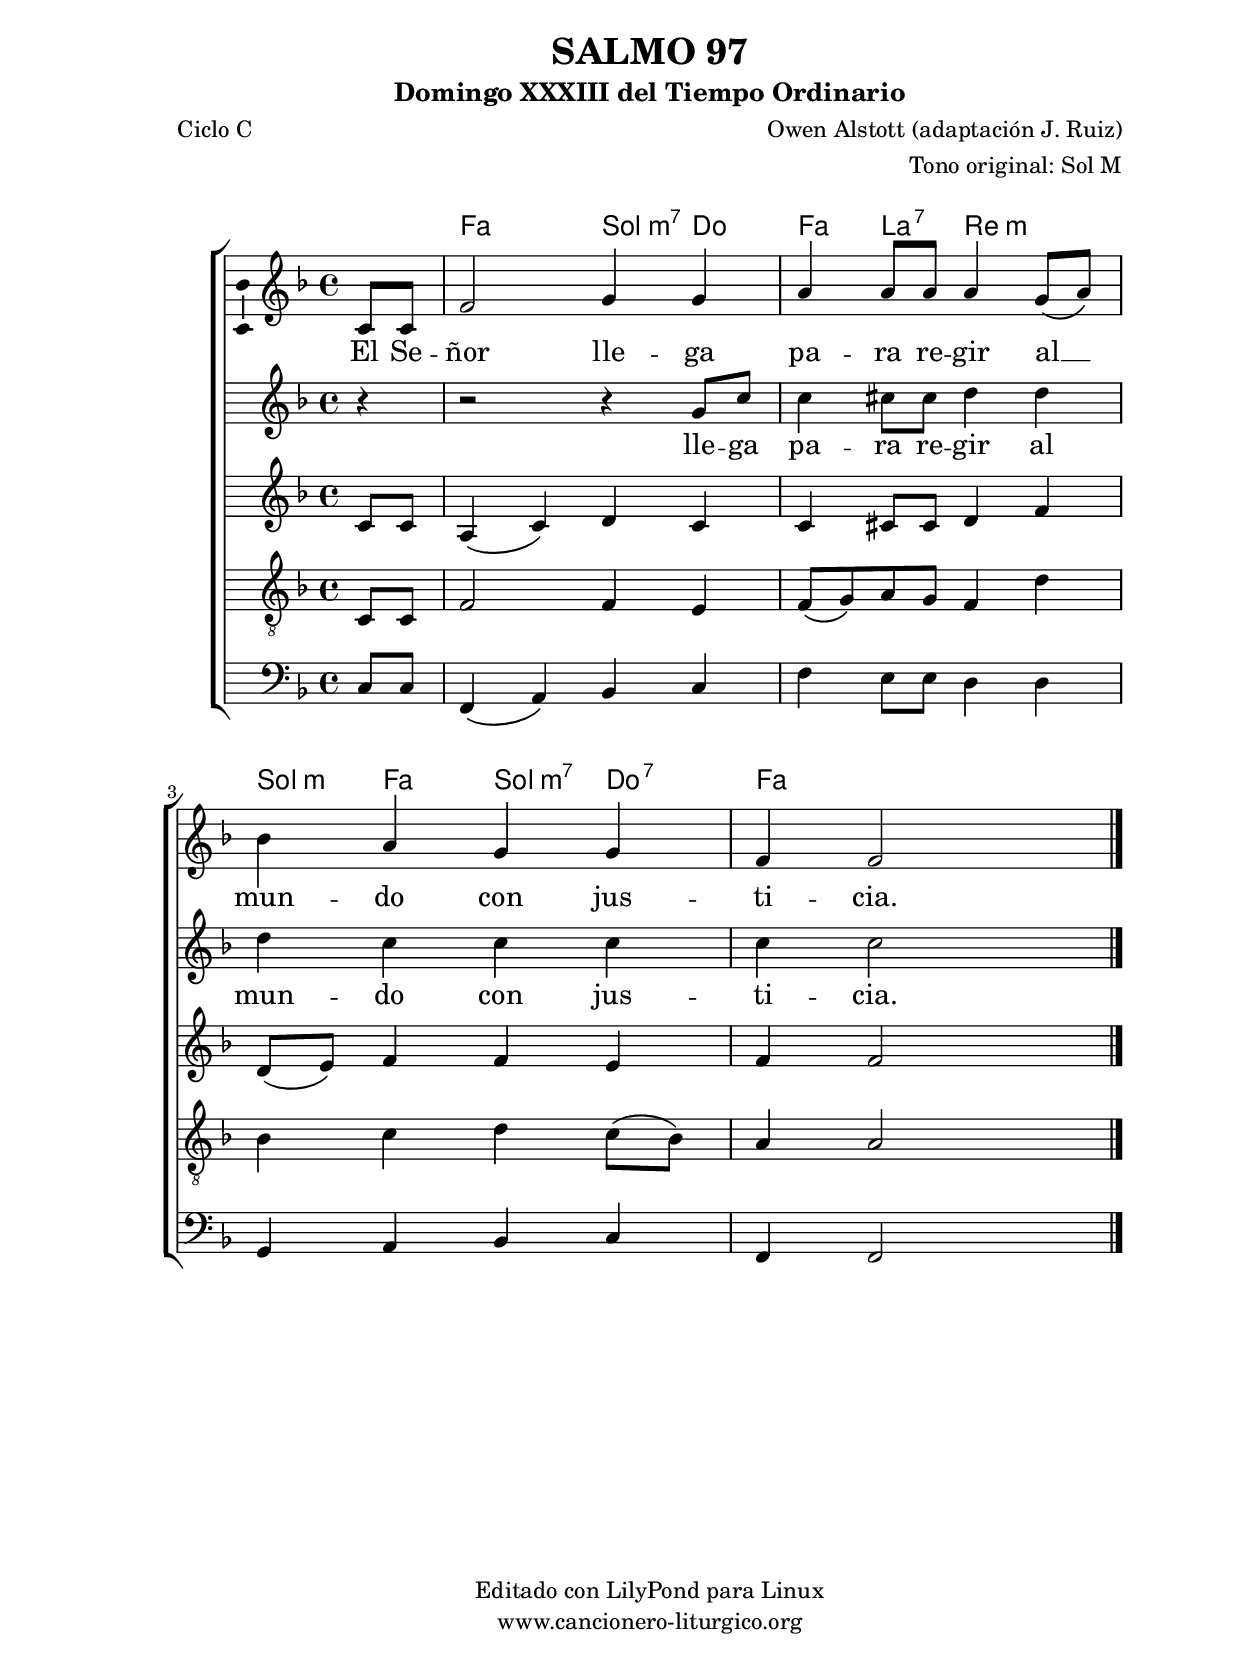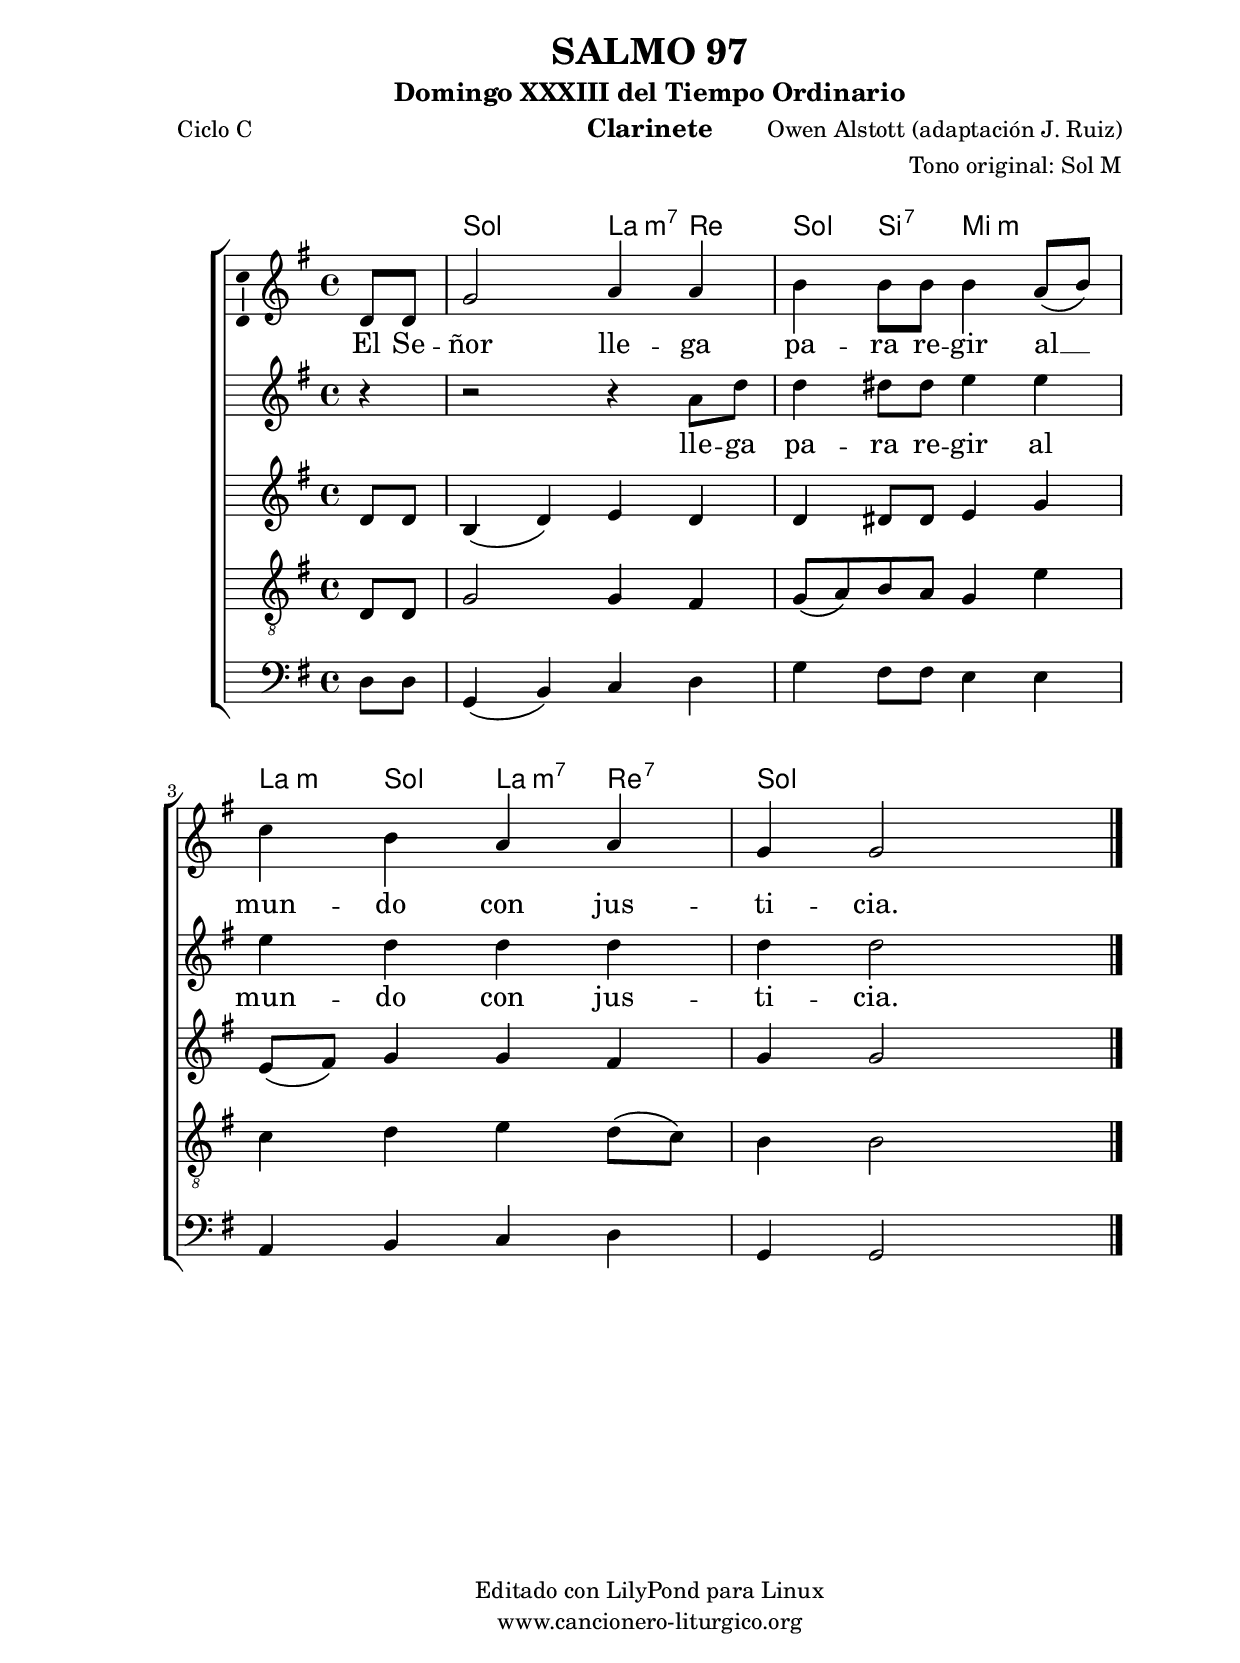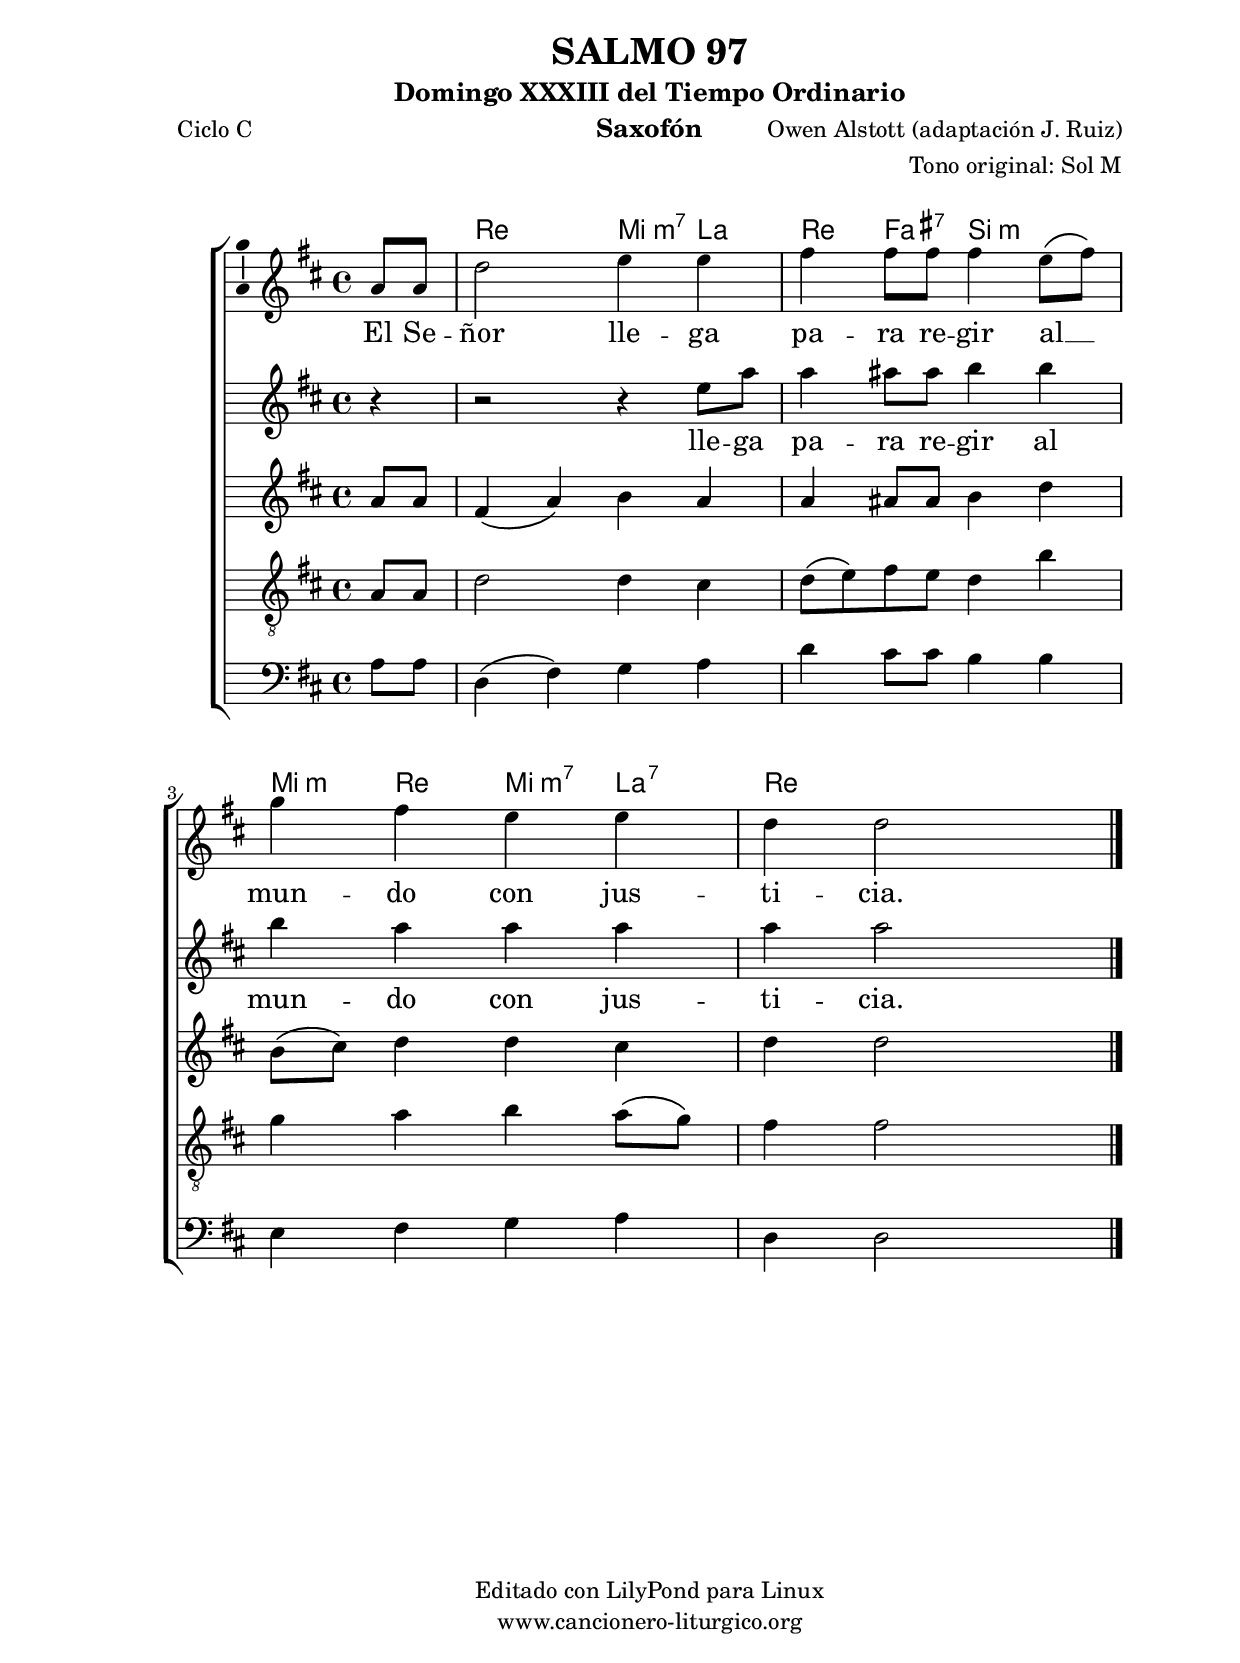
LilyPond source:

%
%para convertir .midi en .wav:
%timidity filename.midi -Ow -o finename.wav
%
%
%Para convertir de .wav a .mp3:
%lame -h -m j filename.wav
%
%
%para escuchar el midi:
%timidity nombrefichero.midi
%


%versión de lilypond para la que se ha escrito esta partitura:
\version "2.16.0"

	%Tamaño papel
	#(set-default-paper-size "a4")
	%Tamaño partitura
	#(set-global-staff-size 20)
	%No responde al pulsar sobre una nota
	#(ly:set-option 'point-and-click #f)

%parámetros del encabezamiento:
\header {
	title = "SALMO 97"
	subtitle = "Domingo XXXIII del Tiempo Ordinario"
	composer = "Owen Alstott (adaptación J. Ruiz)"
	poet = "Ciclo C"
	meter = ""
	arranger = "Tono original: Sol M"
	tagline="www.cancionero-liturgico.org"
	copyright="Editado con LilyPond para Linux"
	}

%parámetros asociados al papel:
\paper  {
	oddHeaderMarkup = \markup {\fill-line { \on-the-fly #not-first-page \fromproperty #'header:title \on-the-fly #not-first-page \fromproperty #'header:composer }}
	evenHeaderMarkup = \markup {\fill-line { \fromproperty #'header:composer \fromproperty #'header:title }}
	#(set-paper-size "a4")
	print-page-number = ##f
	first-page-number = 1
	print-first-page-number = ##f
%	head-separation = 3.0 \cm
	top-margin = 2.0 \cm
	bottom-margin = 0.5\cm
%%%	bottom-margin = -1.0\cm
	left-margin = 3.0 \cm
	line-width = 16.0 \cm 
	indent = 8\mm
	interscoreline = 2.\mm
	between-system-space = 15\mm
%	para que las partituras no llenen la hoja:
	ragged-bottom = ##t
%	idem para la última hoja:
	ragged-last-bottom = ##f
%	para que las partituras llenen el ancho del papel:
	ragged-last = ##f
	after-title-space = 2.5 \cm
%page-count=1
%system-count=1

	%Flexible Vertical Spacing
%	markup-markup-spacing =
%	#'((basic-distance . 15) (minimum-distance . 15) (padding . 3))
	markup-system-spacing =
	#'((basic-distance . 15) (minimum-distance . 15) (padding . 3))
	system-system-spacing =
	#'((basic-distance . 15) (minimum-distance . 15) (padding . 3))
	score-system-spacing =
	#'((basic-distance . 15) (minimum-distance . 15) (padding . 5))
%	top-system-spacing = % header
%	#'((basic-distance . 8) (minimum-distance . 0) (padding . 3))
%	top-markup-spacing =
%	#'((basic-distance . 20) (minimum-distance . 20) (padding . 3))
	last-bottom-spacing = % footer
	#'((basic-distance . 5) (minimum-distance . 5) (padding . 3))
%	score-markup-spacing =
%	#'((basic-distance . 16) (minimum-distance . 13) (padding . 3))

	}


%parámetros que afectan a toda la partitura:
global =  {
	%clave de sol (G):
	\clef G
	%armadura:
	\transpose g f
	\key g \major
	\tempo 4=90
	\set Score.tempoHideNote = ##t
	}


acordes = {
	\italianChords
	\chordmode {
	\transpose g f
{
s4 g2 a4:m7 d g b:7 e2:m a4:m g a:m7 d:7 g1
	}
	}
}


melodia = 
	\transpose g f
{
	\relative c'{
	\time 4/4

\partial4 d8 d
g2 a4 a
b4 b8 b b4 a8 \(b\)
c4 b a a
g4 g2 s4

	\bar "|."
	}
	}


melodiadisc = 
	\transpose g f
{
	\relative c''{
	\time 4/4

\partial4 r4
r2 r4 a8 d
d4 dis8 dis e4 e
e4 d d d
d4 d2 s4

	\bar "|."
	}
	}

melodiados = 
	\transpose g f
{
	\relative c'{
	\time 4/4

\partial4 d8 d
b4 \(d\) e d
d4 dis8 dis e4 g
e8 \(fis\) g4 g fis
g4 g2 s4

	\bar "|."
	}
	}


melodiatres = 
	\transpose g f
{
	\relative c{

%clave de fa (F):
%\clef F
\clef "G_8"

	\time 4/4

\partial4 d8 d
g2 g4 fis
g8 \(a\) b a g4 e'
c4 d e d8 \(c\)
b4 b2 s4

	\bar "|."
	}
	}

melodiacuatro = 
	\transpose g f
{
	\relative c{

%clave de fa (F):
\clef F

	\time 4/4

\partial4 d8 d
g,4 \(b\) c d
g4 fis8 fis e4 e
a,4 b c d
g,4 g2 s4

	\bar "|."
	}
	}


texto = \lyricmode {
El Se -- ñor lle -- ga pa -- ra re -- gir al __ _ mun -- do con jus -- ti -- cia.
	}

textodisc = \lyricmode {
lle -- ga pa -- ra re -- gir al mun -- do con jus -- ti -- cia.
	}


acordesStaff = \context ChordNames = acordesStaff <<
	\set chordChanges = ##t
	\acordes
	>>


vozStaff = \context Voice = vozStaff
\with {\consists "Ambitus_engraver"}
<<
%	\set Staff.instrumentName = ""
%	\set Staff.shortInstrumentName = ""
%	\set Staff.midiInstrument = #"clarinet"
%	\set Staff.midiInstrument = #"cello"
%	\set Staff.midiInstrument = #"flute"
	\set Staff.midiInstrument = #"electric guitar (jazz)"
%	\set Staff.midiInstrument = #"english horn"
%	\set Staff.midiInstrument = #"violin"
%	\set Staff.midiInstrument = #"glockenspiel"
	\set Staff.midiMinimumVolume = #0.7
	\set Staff.midiMaximumVolume = #0.9
	\global
	\melodia
	>>

vozdiscStaff = \context Voice = vozdiscStaff
<<
%	\set Staff.instrumentName = "Saxofón"
%	\set Staff.shortInstrumentName = "S"
	\override Staff.StaffSymbol #'staff-space = #(magstep -0.35)
	\set Staff.midiInstrument = #"violin"
	\set Staff.midiMinimumVolume = #0.4
	\set Staff.midiMaximumVolume = #0.5
%Cambio tono para saxofón (DESDE tono de clarinete)
%El segundo comando escribe la partitura en el tono del saxofón
%El primer comando hace que el fichero midi, a pesar de lo anterior, suene en el mismo tono que el resto de la partitura
%%%%%\transposition f'
%%%%%\transpose d a,
{
	\global
	\melodiadisc
}
	>>

vozdosStaff = \context Voice = vozdosStaff
<<
%	\set Staff.instrumentName = "Clarinete 1"
%	\set Staff.shortInstrumentName = "C1"
	\override Staff.StaffSymbol #'staff-space = #(magstep -0.35)
	\set Staff.midiInstrument = #"english horn"
	\set Staff.midiMinimumVolume = #0.4
	\set Staff.midiMaximumVolume = #0.5
	\global
	\melodiados
	>>

voztresStaff = \context Voice = voztresStaff
<<
%	\set Staff.instrumentName = "Clarinete 2"
%	\set Staff.shortInstrumentName = "C2"
	\override Staff.StaffSymbol #'staff-space = #(magstep -0.35)
	\set Staff.midiInstrument = #"violin"
	\set Staff.midiMinimumVolume = #0.4
	\set Staff.midiMaximumVolume = #0.5
	\global
	\melodiatres
	>>

vozcuatroStaff = \context Voice = vozcuatroStaff
<<
%	\set Staff.instrumentName = "Bajo"
%	\set Staff.shortInstrumentName = "B"
	\override Staff.StaffSymbol #'staff-space = #(magstep -0.35)
	\set Staff.midiInstrument = #"electric bass (finger)"
	\set Staff.midiMinimumVolume = #0.9
	\set Staff.midiMaximumVolume = #0.9
	\global
	\relative c' \melodiacuatro
	>>

textoStaff = \context Lyrics = textoStaff <<
	\lyricsto vozStaff \texto
	>>

textodiscStaff = \context Lyrics = textodiscStaff <<
	\lyricsto vozdiscStaff \textodisc
	>>


\book {
	\score {
		\context ChoirStaff {
%			\override StaffGroup.SystemStartBracket #'collapse-height = #1
%			\override Score.SystemStartBar #'collapse-height = #1
			<<
			\acordesStaff
			\vozStaff
			\textoStaff
			\vozdiscStaff
			\textodiscStaff
			\vozdosStaff
			\voztresStaff
			\vozcuatroStaff
			>>
			}
		\layout {
	    		\context {
				\Lyrics
				\override LyricText #'font-size = #2
				}
	   		 \context {
				\Score
				%fontSize = #3
				\override StaffSymbol #'staff-space = #(magstep +3)
				%\override Beam #'thickness = #0.55
				%\override SpacingSpanner #'spacing-increment = #1.0
				%\override Slur #'height-limit = #1.5
				}
			}
		}
	\score {
		\unfoldRepeats
		\context ChoirStaff {
			<<
			\acordesStaff
			\vozStaff
			\vozdiscStaff
			\vozdosStaff
			\voztresStaff
			\vozcuatroStaff
			>>
			}
		\midi {
	  		\context {
	  			\Score
				tempoWholesPerMinute = #(ly:make-moment 70 4)
				}
			}
		}
	}

%Partitura para clarinete
#(define output-suffix "C")
\book {
	\header{
		instrument = "Clarinete"
		}
	\score {
		\context ChoirStaff {
%			\override StaffGroup.SystemStartBracket #'collapse-height = #1
%			\override Score.SystemStartBar #'collapse-height = #1
\transpose c d
			<<
			\acordesStaff
			\vozStaff
			\textoStaff
			\vozdiscStaff
			\textodiscStaff
			\vozdosStaff
			\voztresStaff
			\vozcuatroStaff
			>>
			}
		\layout {
	    		\context {
				\Lyrics
				\override LyricText #'font-size = #2
				}
	   		 \context {
				\Score
				%fontSize = #3
				\override StaffSymbol #'staff-space = #(magstep +3)
				%\override Beam #'thickness = #0.55
				%\override SpacingSpanner #'spacing-increment = #1.0
				%\override Slur #'height-limit = #1.5
				}
			}
		}
	}

%Partitura para saxofón
#(define output-suffix "S")
\book {
	\header{
		instrument = "Saxofón"
		}
	\score {
		\context ChoirStaff {
%			\override StaffGroup.SystemStartBracket #'collapse-height = #1
%			\override Score.SystemStartBar #'collapse-height = #1
\transpose c a
			<<
			\acordesStaff
			\vozStaff
			\textoStaff
			\vozdiscStaff
			\textodiscStaff
			\vozdosStaff
			\voztresStaff
			\vozcuatroStaff
			>>
			}
		\layout {
	    		\context {
				\Lyrics
				\override LyricText #'font-size = #2
				}
	   		 \context {
				\Score
				%fontSize = #3
				\override StaffSymbol #'staff-space = #(magstep +3)
				%\override Beam #'thickness = #0.55
				%\override SpacingSpanner #'spacing-increment = #1.0
				%\override Slur #'height-limit = #1.5
				}
			}
		}
	}

